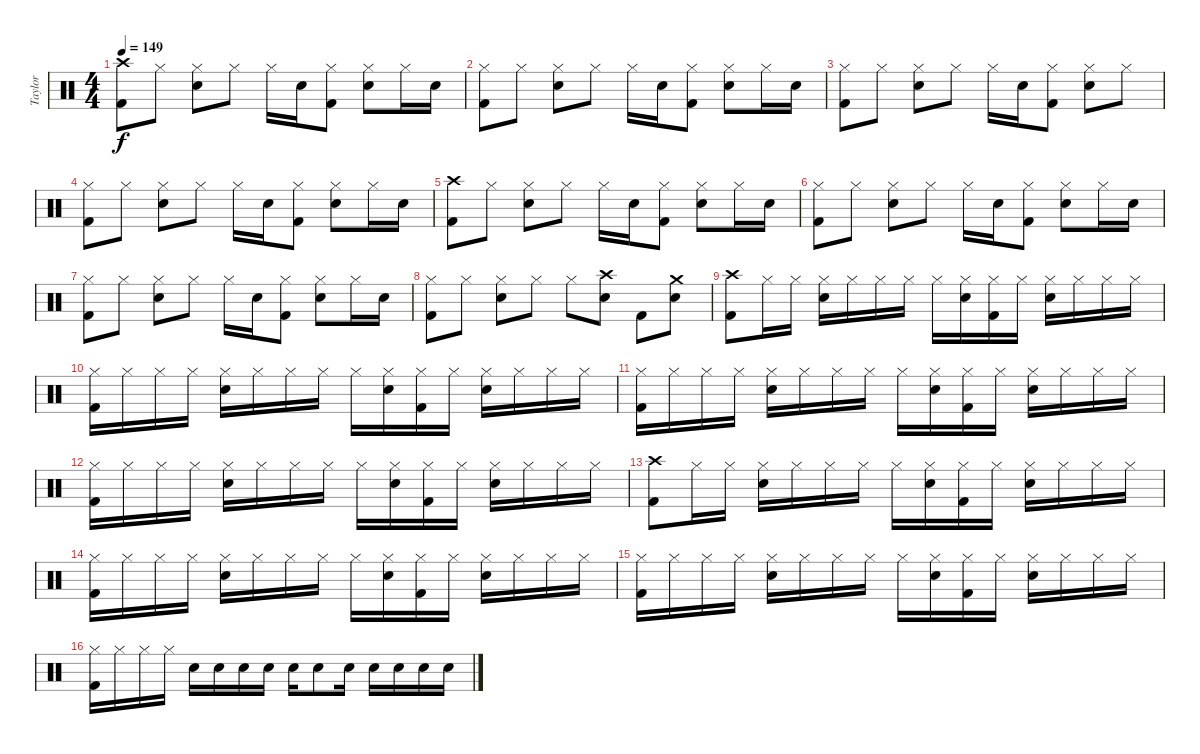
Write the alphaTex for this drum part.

\track ("Taylor" "Taylor") {instrument percussion}
\staff {score}
\articulation defaults
\ts (4 4)
\tempo 149
\clef neutral
\ks c
("Crash high (hit)" "Kick (hit) 2").8{dy f} "Hi-Hat (closed)".8 ("Hi-Hat (closed)" "Electric Snare (hit)").8 "Hi-Hat (closed)".8 "Hi-Hat (closed)".16 "Electric Snare (hit)".16 ("Hi-Hat (closed)" "Kick (hit) 2").8 ("Hi-Hat (closed)" "Electric Snare (hit)").8 "Hi-Hat (closed)".16 "Electric Snare (hit)".16 |
("Hi-Hat (closed)" "Kick (hit) 2").8 "Hi-Hat (closed)".8 ("Hi-Hat (closed)" "Electric Snare (hit)").8 "Hi-Hat (closed)".8 "Hi-Hat (closed)".16 "Electric Snare (hit)".16 ("Hi-Hat (closed)" "Kick (hit) 2").8 ("Hi-Hat (closed)" "Electric Snare (hit)").8 "Hi-Hat (closed)".16 "Electric Snare (hit)".16 |
("Hi-Hat (closed)" "Kick (hit) 2").8 "Hi-Hat (closed)".8 ("Hi-Hat (closed)" "Electric Snare (hit)").8 "Hi-Hat (closed)".8 "Hi-Hat (closed)".16 "Electric Snare (hit)".16 ("Hi-Hat (closed)" "Kick (hit) 2").8 ("Hi-Hat (closed)" "Electric Snare (hit)").8 "Hi-Hat (closed)".8 |
("Hi-Hat (closed)" "Kick (hit) 2").8 "Hi-Hat (closed)".8 ("Hi-Hat (closed)" "Electric Snare (hit)").8 "Hi-Hat (closed)".8 "Hi-Hat (closed)".16 "Electric Snare (hit)".16 ("Hi-Hat (closed)" "Kick (hit) 2").8 ("Hi-Hat (closed)" "Electric Snare (hit)").8 "Hi-Hat (closed)".16 "Electric Snare (hit)".16 |
("Crash high (hit)" "Kick (hit) 2").8 "Hi-Hat (closed)".8 ("Hi-Hat (closed)" "Electric Snare (hit)").8 "Hi-Hat (closed)".8 "Hi-Hat (closed)".16 "Electric Snare (hit)".16 ("Hi-Hat (closed)" "Kick (hit) 2").8 ("Hi-Hat (closed)" "Electric Snare (hit)").8 "Hi-Hat (closed)".16 "Electric Snare (hit)".16 |
("Hi-Hat (closed)" "Kick (hit) 2").8 "Hi-Hat (closed)".8 ("Hi-Hat (closed)" "Electric Snare (hit)").8 "Hi-Hat (closed)".8 "Hi-Hat (closed)".16 "Electric Snare (hit)".16 ("Hi-Hat (closed)" "Kick (hit) 2").8 ("Hi-Hat (closed)" "Electric Snare (hit)").8 "Hi-Hat (closed)".16 "Electric Snare (hit)".16 |
("Hi-Hat (closed)" "Kick (hit) 2").8 "Hi-Hat (closed)".8 ("Hi-Hat (closed)" "Electric Snare (hit)").8 "Hi-Hat (closed)".8 "Hi-Hat (closed)".16 "Electric Snare (hit)".16 ("Hi-Hat (closed)" "Kick (hit) 2").8 ("Hi-Hat (closed)" "Electric Snare (hit)").8 "Hi-Hat (closed)".16 "Electric Snare (hit)".16 |
("Hi-Hat (closed)" "Kick (hit) 2").8 "Hi-Hat (closed)".8 ("Hi-Hat (closed)" "Electric Snare (hit)").8 "Hi-Hat (closed)".8 "Hi-Hat (closed)".8 ("Crash high (hit)" "Electric Snare (hit)").8 "Kick (hit) 2".8 ("Crash medium (hit)" "Electric Snare (hit)").8 |
("Crash high (hit)" "Kick (hit) 2").8 "Hi-Hat (closed)".16 "Hi-Hat (closed)".16 ("Hi-Hat (closed)" "Electric Snare (hit)").16 "Hi-Hat (closed)".16 "Hi-Hat (closed)".16 "Hi-Hat (closed)".16 "Hi-Hat (closed)".16 ("Hi-Hat (closed)" "Electric Snare (hit)").16 ("Hi-Hat (closed)" "Kick (hit) 2").16 "Hi-Hat (closed)".16 ("Hi-Hat (closed)" "Electric Snare (hit)").16 "Hi-Hat (closed)".16 "Hi-Hat (closed)".16 "Hi-Hat (closed)".16 |
("Hi-Hat (closed)" "Kick (hit) 2").16 "Hi-Hat (closed)".16 "Hi-Hat (closed)".16 "Hi-Hat (closed)".16 ("Hi-Hat (closed)" "Electric Snare (hit)").16 "Hi-Hat (closed)".16 "Hi-Hat (closed)".16 "Hi-Hat (closed)".16 "Hi-Hat (closed)".16 ("Hi-Hat (closed)" "Electric Snare (hit)").16 ("Hi-Hat (closed)" "Kick (hit) 2").16 "Hi-Hat (closed)".16 ("Hi-Hat (closed)" "Electric Snare (hit)").16 "Hi-Hat (closed)".16 "Hi-Hat (closed)".16 "Hi-Hat (closed)".16 |
("Hi-Hat (closed)" "Kick (hit) 2").16 "Hi-Hat (closed)".16 "Hi-Hat (closed)".16 "Hi-Hat (closed)".16 ("Hi-Hat (closed)" "Electric Snare (hit)").16 "Hi-Hat (closed)".16 "Hi-Hat (closed)".16 "Hi-Hat (closed)".16 "Hi-Hat (closed)".16 ("Hi-Hat (closed)" "Electric Snare (hit)").16 ("Hi-Hat (closed)" "Kick (hit) 2").16 "Hi-Hat (closed)".16 ("Hi-Hat (closed)" "Electric Snare (hit)").16 "Hi-Hat (closed)".16 "Hi-Hat (closed)".16 "Hi-Hat (closed)".16 |
("Hi-Hat (closed)" "Kick (hit) 2").16 "Hi-Hat (closed)".16 "Hi-Hat (closed)".16 "Hi-Hat (closed)".16 ("Hi-Hat (closed)" "Electric Snare (hit)").16 "Hi-Hat (closed)".16 "Hi-Hat (closed)".16 "Hi-Hat (closed)".16 "Hi-Hat (closed)".16 ("Hi-Hat (closed)" "Electric Snare (hit)").16 ("Hi-Hat (closed)" "Kick (hit) 2").16 "Hi-Hat (closed)".16 ("Hi-Hat (closed)" "Electric Snare (hit)").16 "Hi-Hat (closed)".16 "Hi-Hat (closed)".16 "Hi-Hat (closed)".16 |
("Crash high (hit)" "Kick (hit) 2").8 "Hi-Hat (closed)".16 "Hi-Hat (closed)".16 ("Hi-Hat (closed)" "Electric Snare (hit)").16 "Hi-Hat (closed)".16 "Hi-Hat (closed)".16 "Hi-Hat (closed)".16 "Hi-Hat (closed)".16 ("Hi-Hat (closed)" "Electric Snare (hit)").16 ("Hi-Hat (closed)" "Kick (hit) 2").16 "Hi-Hat (closed)".16 ("Hi-Hat (closed)" "Electric Snare (hit)").16 "Hi-Hat (closed)".16 "Hi-Hat (closed)".16 "Hi-Hat (closed)".16 |
("Hi-Hat (closed)" "Kick (hit) 2").16 "Hi-Hat (closed)".16 "Hi-Hat (closed)".16 "Hi-Hat (closed)".16 ("Hi-Hat (closed)" "Electric Snare (hit)").16 "Hi-Hat (closed)".16 "Hi-Hat (closed)".16 "Hi-Hat (closed)".16 "Hi-Hat (closed)".16 ("Hi-Hat (closed)" "Electric Snare (hit)").16 ("Hi-Hat (closed)" "Kick (hit) 2").16 "Hi-Hat (closed)".16 ("Hi-Hat (closed)" "Electric Snare (hit)").16 "Hi-Hat (closed)".16 "Hi-Hat (closed)".16 "Hi-Hat (closed)".16 |
("Hi-Hat (closed)" "Kick (hit) 2").16 "Hi-Hat (closed)".16 "Hi-Hat (closed)".16 "Hi-Hat (closed)".16 ("Hi-Hat (closed)" "Electric Snare (hit)").16 "Hi-Hat (closed)".16 "Hi-Hat (closed)".16 "Hi-Hat (closed)".16 "Hi-Hat (closed)".16 ("Hi-Hat (closed)" "Electric Snare (hit)").16 ("Hi-Hat (closed)" "Kick (hit) 2").16 "Hi-Hat (closed)".16 ("Hi-Hat (closed)" "Electric Snare (hit)").16 "Hi-Hat (closed)".16 "Hi-Hat (closed)".16 "Hi-Hat (closed)".16 |
("Hi-Hat (closed)" "Kick (hit) 2").16 "Hi-Hat (closed)".16 "Hi-Hat (closed)".16 "Hi-Hat (closed)".16 "Electric Snare (hit)".16 "Electric Snare (hit)".16 "Electric Snare (hit)".16 "Electric Snare (hit)".16 "Electric Snare (hit)".16 "Electric Snare (hit)".8 "Electric Snare (hit)".16 "Electric Snare (hit)".16 "Electric Snare (hit)".16 "Electric Snare (hit)".16 "Electric Snare (hit)".16
